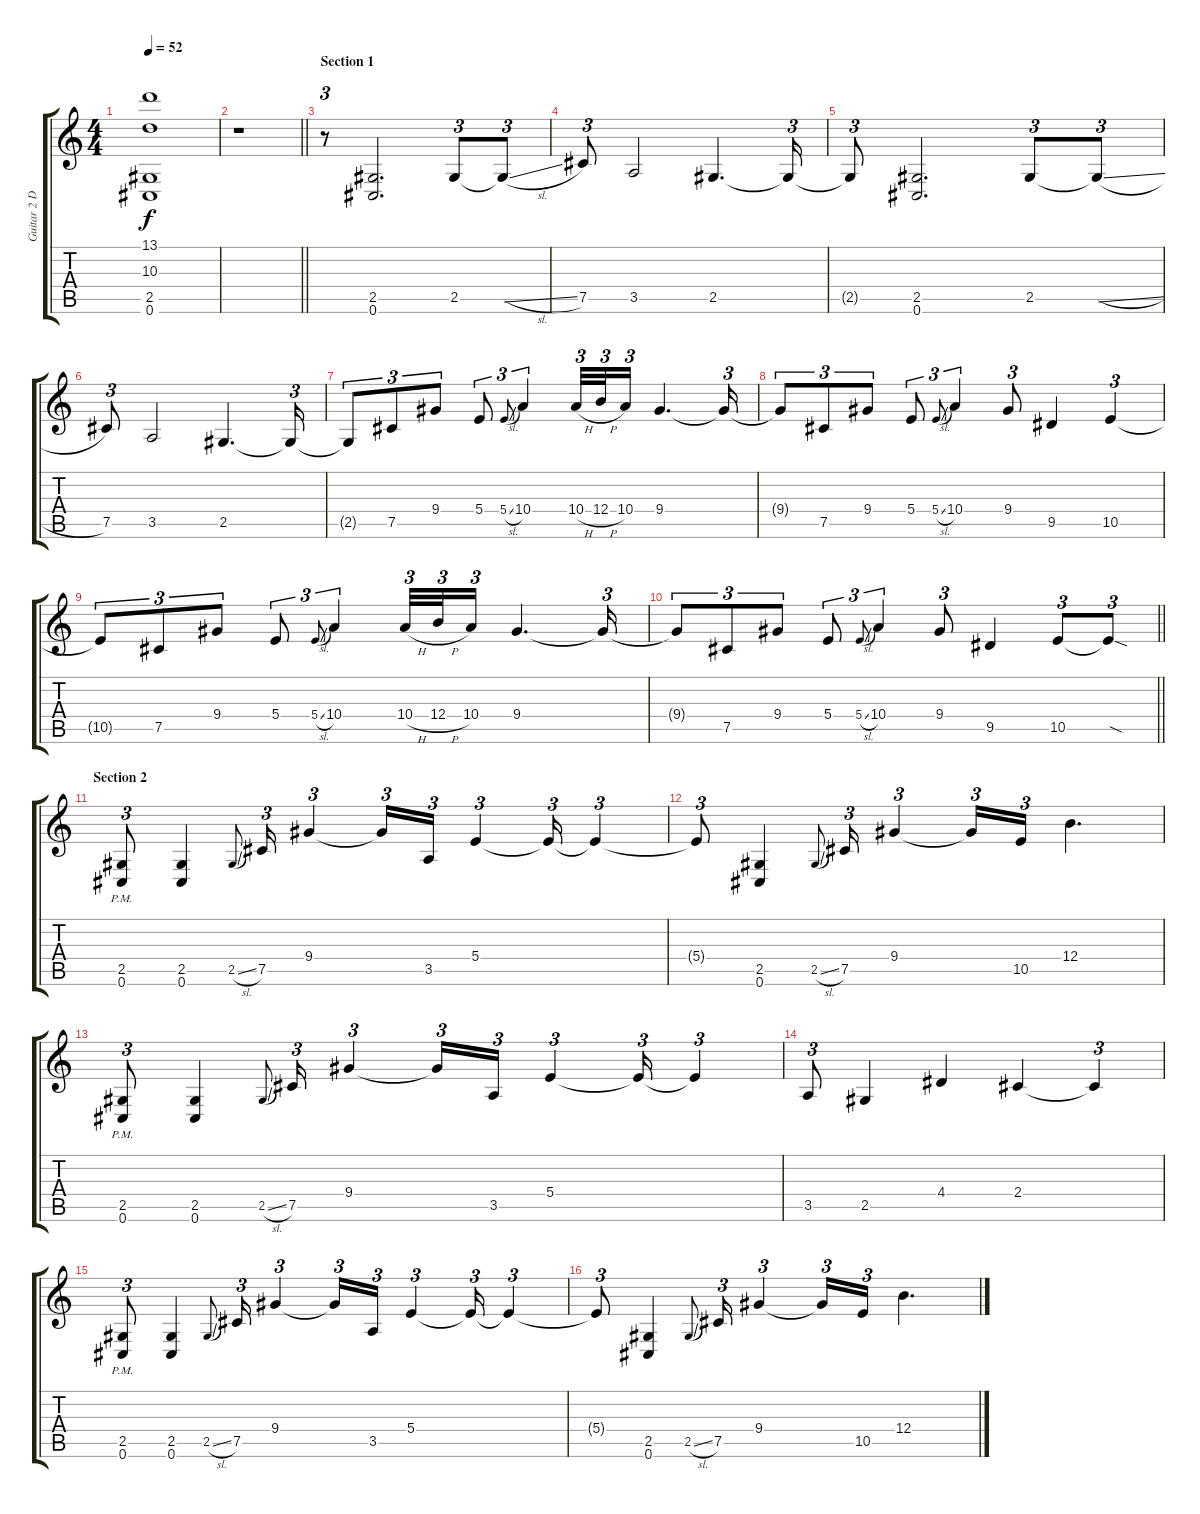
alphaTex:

\track ("Guitar 2 Delay and Feedback (Ignore Me)" "Guitar 2 D") {instrument distortionguitar}
\staff {score tabs}
\tuning (Db4 Ab3 E3 B2 Gb2 Db2) {hide}
\ts (4 4)
\tempo 52
\clef g2
\ks c
(13.1{t} 10.3{t} 2.5{t} 0.6{t}).1{dy f} |
\barLineRight lightlight
r.1 |
\section ("" "Section 1")
r.8{tu (3 2)} (2.5 0.6).2{d} 2.5.8{tu (3 2)} 2.5{sl t}.8{tu (3 2)} |
7.5.8{tu (3 2)} 3.5.2 2.5.4{d} 2.5{t}.16{tu (3 2)} |
2.5{t}.8{tu (3 2)} (2.5 0.6).2{d} 2.5.8{tu (3 2)} 2.5{sl t}.8{tu (3 2)} |
7.5.8{tu (3 2)} 3.5.2 2.5.4{d} 2.5{t}.16{tu (3 2)} |
2.5{t}.8{tu (3 2)} 7.5.8{tu (3 2)} 9.4.8{tu (3 2)} 5.4.8{tu (3 2)} 5.4{sl}.8{gr onbeat} 10.4.4{tu (3 2)} 10.4{h}.32{tu (3 2)} 12.4{h}.32{tu (3 2)} 10.4.16{tu (3 2)} 9.4.4{d} 9.4{t}.16{tu (3 2)} |
9.4{t}.8{tu (3 2)} 7.5.8{tu (3 2)} 9.4.8{tu (3 2)} 5.4.8{tu (3 2)} 5.4{sl}.8{gr onbeat} 10.4.4{tu (3 2)} 9.4.8{tu (3 2)} 9.5.4 10.5.4{tu (3 2)} |
10.5{t}.8{tu (3 2)} 7.5.8{tu (3 2)} 9.4.8{tu (3 2)} 5.4.8{tu (3 2)} 5.4{sl}.8{gr onbeat} 10.4.4{tu (3 2)} 10.4{h}.32{tu (3 2)} 12.4{h}.32{tu (3 2)} 10.4.16{tu (3 2)} 9.4.4{d} 9.4{t}.16{tu (3 2)} |
\barLineRight lightlight
9.4{t}.8{tu (3 2)} 7.5.8{tu (3 2)} 9.4.8{tu (3 2)} 5.4.8{tu (3 2)} 5.4{sl}.8{gr onbeat} 10.4.4{tu (3 2)} 9.4.8{tu (3 2)} 9.5.4 10.5.8{tu (3 2)} 10.5{sod t}.8{tu (3 2)} |
\section ("" "Section 2")
(2.5{pm} 0.6{pm}).8{tu (3 2)} (2.5 0.6).4 2.5{sl}.8{gr onbeat} 7.5.16{tu (3 2)} 9.4.4{tu (3 2)} 9.4{t}.16{tu (3 2)} 3.5.16{tu (3 2)} 5.4.4{tu (3 2)} 5.4{t}.16{tu (3 2)} 5.4{t}.4{tu (3 2)} |
5.4{t}.8{tu (3 2)} (2.5 0.6).4 2.5{sl}.8{gr onbeat} 7.5.16{tu (3 2)} 9.4.4{tu (3 2)} 9.4{t}.16{tu (3 2)} 10.5.16{tu (3 2)} 12.4.4{d} |
(2.5{pm} 0.6{pm}).8{tu (3 2)} (2.5 0.6).4 2.5{sl}.8{gr onbeat} 7.5.16{tu (3 2)} 9.4.4{tu (3 2)} 9.4{t}.16{tu (3 2)} 3.5.16{tu (3 2)} 5.4.4{tu (3 2)} 5.4{t}.16{tu (3 2)} 5.4{t}.4{tu (3 2)} |
3.5.8{tu (3 2)} 2.5.4 4.4.4 2.4.4 2.4{t}.4{tu (3 2)} |
(2.5{pm} 0.6{pm}).8{tu (3 2)} (2.5 0.6).4 2.5{sl}.8{gr onbeat} 7.5.16{tu (3 2)} 9.4.4{tu (3 2)} 9.4{t}.16{tu (3 2)} 3.5.16{tu (3 2)} 5.4.4{tu (3 2)} 5.4{t}.16{tu (3 2)} 5.4{t}.4{tu (3 2)} |
5.4{t}.8{tu (3 2)} (2.5 0.6).4 2.5{sl}.8{gr onbeat} 7.5.16{tu (3 2)} 9.4.4{tu (3 2)} 9.4{t}.16{tu (3 2)} 10.5.16{tu (3 2)} 12.4.4{d}
